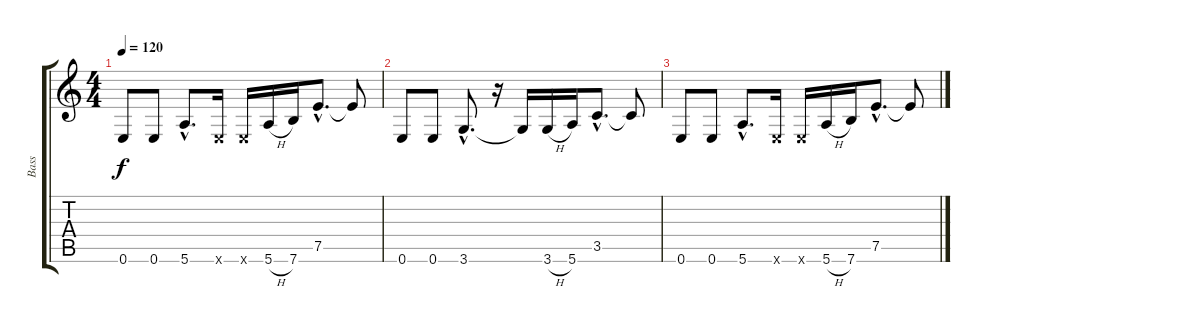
\track ("Bass" "Bass") {instrument slapbass1}
\staff {score tabs}
\tuning (E4 B3 G3 D3 A2 E2) {hide}
\ts (4 4)
\tempo 120
\clef g2
\ks c
0.6.8{dy f} 0.6.8 5.6{hac}.8{d} 0.6{x}.16 0.6{x}.16 5.6{h}.16 7.6.16 7.5{hac}.8{d} 7.5{t}.8 |
0.6.8 0.6.8 3.6{hac}.8{d} r.16 3.6{t}.16 3.6{h}.16 5.6.16 3.5{hac}.8{d} 3.5{t}.8 |
0.6.8 0.6.8 5.6{hac}.8{d} 0.6{x}.16 0.6{x}.16 5.6{h}.16 7.6.16 7.5{hac}.8{d} 7.5{t}.8
